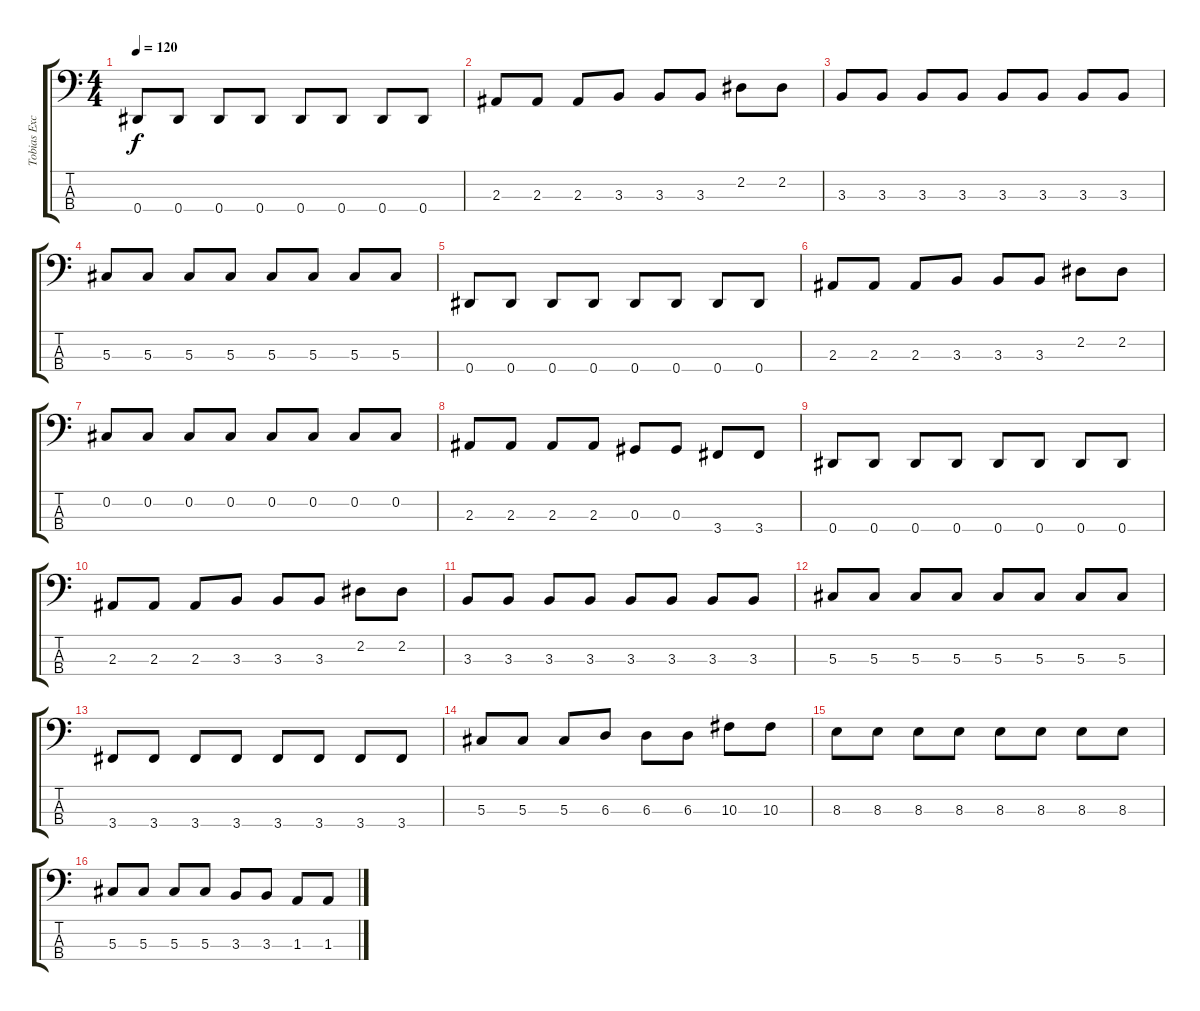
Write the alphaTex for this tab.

\track ("Tobias Excel" "Tobias Exc") {instrument electricbassfinger}
\staff {score tabs}
\tuning (Gb2 Db2 Ab1 Eb1) {hide}
\ts (4 4)
\tempo 120
\clef f4
\ks c
0.4.8{dy f} 0.4.8 0.4.8 0.4.8 0.4.8 0.4.8 0.4.8 0.4.8 |
2.3.8 2.3.8 2.3.8 3.3.8 3.3.8 3.3.8 2.2.8 2.2.8 |
3.3.8 3.3.8 3.3.8 3.3.8 3.3.8 3.3.8 3.3.8 3.3.8 |
5.3.8 5.3.8 5.3.8 5.3.8 5.3.8 5.3.8 5.3.8 5.3.8 |
0.4.8 0.4.8 0.4.8 0.4.8 0.4.8 0.4.8 0.4.8 0.4.8 |
2.3.8 2.3.8 2.3.8 3.3.8 3.3.8 3.3.8 2.2.8 2.2.8 |
0.2.8 0.2.8 0.2.8 0.2.8 0.2.8 0.2.8 0.2.8 0.2.8 |
2.3.8 2.3.8 2.3.8 2.3.8 0.3.8 0.3.8 3.4.8 3.4.8 |
0.4.8 0.4.8 0.4.8 0.4.8 0.4.8 0.4.8 0.4.8 0.4.8 |
2.3.8 2.3.8 2.3.8 3.3.8 3.3.8 3.3.8 2.2.8 2.2.8 |
3.3.8 3.3.8 3.3.8 3.3.8 3.3.8 3.3.8 3.3.8 3.3.8 |
5.3.8 5.3.8 5.3.8 5.3.8 5.3.8 5.3.8 5.3.8 5.3.8 |
3.4.8 3.4.8 3.4.8 3.4.8 3.4.8 3.4.8 3.4.8 3.4.8 |
5.3.8 5.3.8 5.3.8 6.3.8 6.3.8 6.3.8 10.3.8 10.3.8 |
8.3.8 8.3.8 8.3.8 8.3.8 8.3.8 8.3.8 8.3.8 8.3.8 |
5.3.8 5.3.8 5.3.8 5.3.8 3.3.8 3.3.8 1.3.8 1.3.8
